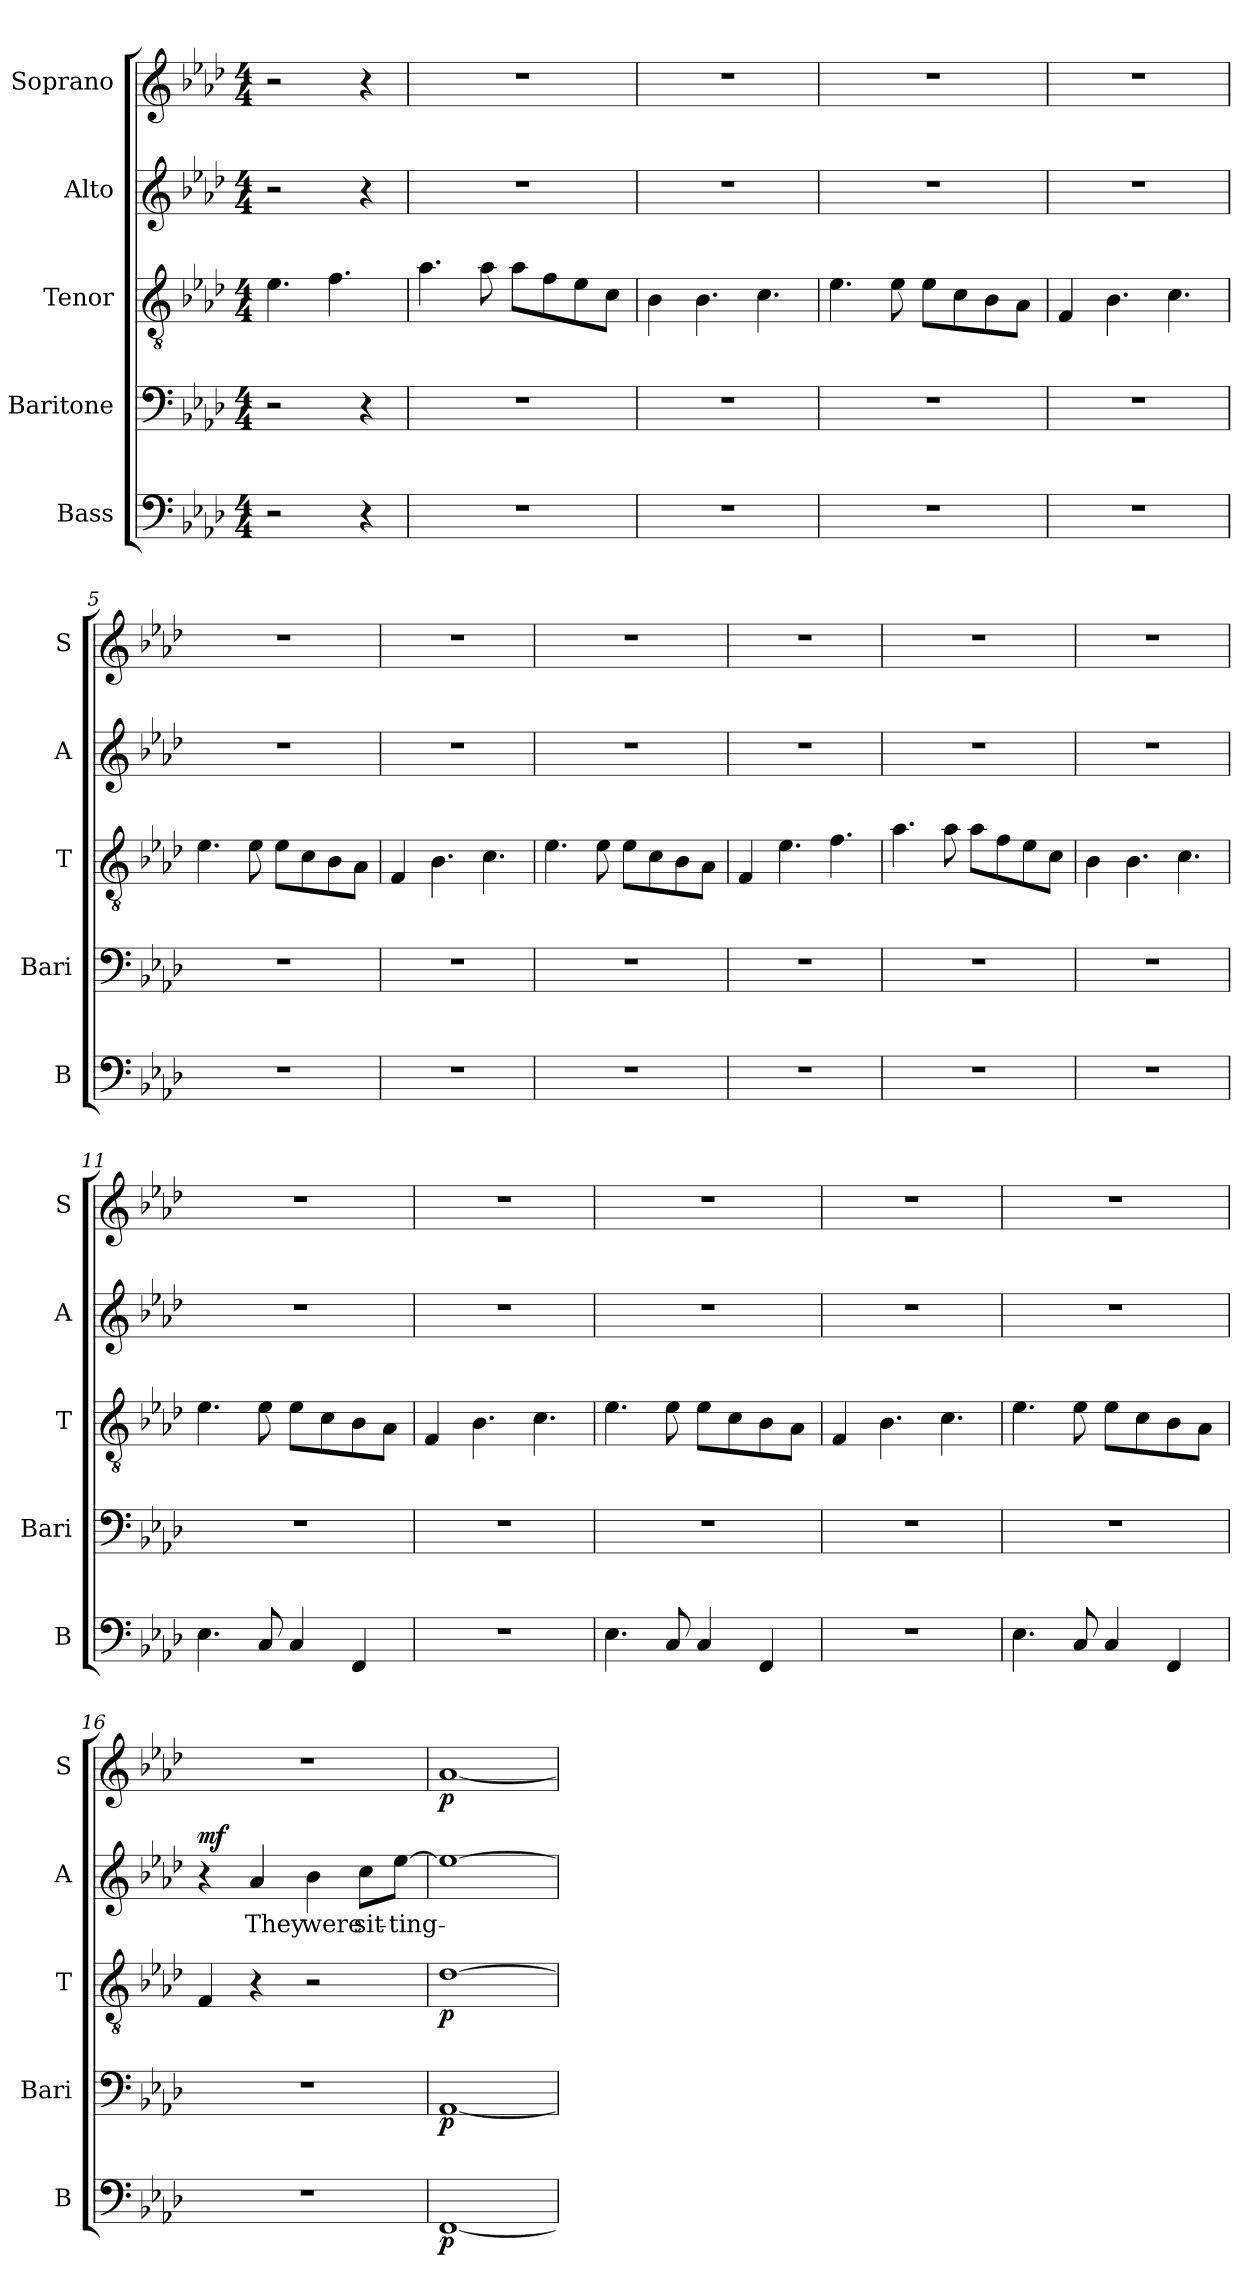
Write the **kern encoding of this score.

**kern	**dynam	**kern	**dynam	**kern	**dynam	**kern	**text	**dynam	**kern	**dynam
*part5	*part5	*part4	*part4	*part3	*part3	*part2	*part2	*part2	*part1	*part1
*staff5	*staff5	*staff4	*staff4	*staff3	*staff3	*staff2	*staff2	*staff2	*staff1	*staff1
*I"Bass	*	*I"Baritone	*	*I"Tenor	*	*I"Alto	*	*	*I"Soprano	*
*I'B	*	*I'Bari	*	*I'T	*	*I'A	*	*	*I'S	*
*clefF4	*	*clefF4	*	*clefGv2	*	*clefG2	*	*	*clefG2	*
*k[b-e-a-d-]	*	*k[b-e-a-d-]	*	*k[b-e-a-d-]	*	*k[b-e-a-d-]	*	*	*k[b-e-a-d-]	*
*M4/4	*	*M4/4	*	*M4/4	*	*M4/4	*	*	*M4/4	*
*MM180	*	*MM180	*	*MM180	*	*MM180	*	*	*MM180	*
=	=	=	=	=	=	=	=	=	=	=
2r	.	2r	.	4.e-\	.	2r	.	.	2r	.
.	.	.	.	4.f\	.	.	.	.	.	.
4r	.	4r	.	.	.	4r	.	.	4r	.
=1	=1	=1	=1	=1	=1	=1	=1	=1	=1	=1
1r	.	1r	.	4.a-\	.	1r	.	.	1r	.
.	.	.	.	8a-\	.	.	.	.	.	.
.	.	.	.	8a-\L	.	.	.	.	.	.
.	.	.	.	8f\	.	.	.	.	.	.
.	.	.	.	8e-\	.	.	.	.	.	.
.	.	.	.	8c\J	.	.	.	.	.	.
=2	=2	=2	=2	=2	=2	=2	=2	=2	=2	=2
1r	.	1r	.	4B-\	.	1r	.	.	1r	.
.	.	.	.	4.B-\	.	.	.	.	.	.
.	.	.	.	4.c\	.	.	.	.	.	.
=3	=3	=3	=3	=3	=3	=3	=3	=3	=3	=3
1r	.	1r	.	4.e-\	.	1r	.	.	1r	.
.	.	.	.	8e-\	.	.	.	.	.	.
.	.	.	.	8e-\L	.	.	.	.	.	.
.	.	.	.	8c\	.	.	.	.	.	.
.	.	.	.	8B-\	.	.	.	.	.	.
.	.	.	.	8A-\J	.	.	.	.	.	.
=4	=4	=4	=4	=4	=4	=4	=4	=4	=4	=4
1r	.	1r	.	4F/	.	1r	.	.	1r	.
.	.	.	.	4.B-\	.	.	.	.	.	.
.	.	.	.	4.c\	.	.	.	.	.	.
=5	=5	=5	=5	=5	=5	=5	=5	=5	=5	=5
1r	.	1r	.	4.e-\	.	1r	.	.	1r	.
.	.	.	.	8e-\	.	.	.	.	.	.
.	.	.	.	8e-\L	.	.	.	.	.	.
.	.	.	.	8c\	.	.	.	.	.	.
.	.	.	.	8B-\	.	.	.	.	.	.
.	.	.	.	8A-\J	.	.	.	.	.	.
!!LO:LB:g=z
=6	=6	=6	=6	=6	=6	=6	=6	=6	=6	=6
1r	.	1r	.	4F/	.	1r	.	.	1r	.
.	.	.	.	4.B-\	.	.	.	.	.	.
.	.	.	.	4.c\	.	.	.	.	.	.
=7	=7	=7	=7	=7	=7	=7	=7	=7	=7	=7
1r	.	1r	.	4.e-\	.	1r	.	.	1r	.
.	.	.	.	8e-\	.	.	.	.	.	.
.	.	.	.	8e-\L	.	.	.	.	.	.
.	.	.	.	8c\	.	.	.	.	.	.
.	.	.	.	8B-\	.	.	.	.	.	.
.	.	.	.	8A-\J	.	.	.	.	.	.
=8	=8	=8	=8	=8	=8	=8	=8	=8	=8	=8
1r	.	1r	.	4F/	.	1r	.	.	1r	.
.	.	.	.	4.e-\	.	.	.	.	.	.
.	.	.	.	4.f\	.	.	.	.	.	.
=9	=9	=9	=9	=9	=9	=9	=9	=9	=9	=9
1r	.	1r	.	4.a-\	.	1r	.	.	1r	.
.	.	.	.	8a-\	.	.	.	.	.	.
.	.	.	.	8a-\L	.	.	.	.	.	.
.	.	.	.	8f\	.	.	.	.	.	.
.	.	.	.	8e-\	.	.	.	.	.	.
.	.	.	.	8c\J	.	.	.	.	.	.
=10	=10	=10	=10	=10	=10	=10	=10	=10	=10	=10
1r	.	1r	.	4B-\	.	1r	.	.	1r	.
.	.	.	.	4.B-\	.	.	.	.	.	.
.	.	.	.	4.c\	.	.	.	.	.	.
=11	=11	=11	=11	=11	=11	=11	=11	=11	=11	=11
4.E-\	.	1r	.	4.e-\	.	1r	.	.	1r	.
8C/	.	.	.	8e-\	.	.	.	.	.	.
4C/	.	.	.	8e-\L	.	.	.	.	.	.
.	.	.	.	8c\	.	.	.	.	.	.
4FF/	.	.	.	8B-\	.	.	.	.	.	.
.	.	.	.	8A-\J	.	.	.	.	.	.
=12	=12	=12	=12	=12	=12	=12	=12	=12	=12	=12
1r	.	1r	.	4F/	.	1r	.	.	1r	.
.	.	.	.	4.B-\	.	.	.	.	.	.
.	.	.	.	4.c\	.	.	.	.	.	.
!!LO:PB:g=z
=13	=13	=13	=13	=13	=13	=13	=13	=13	=13	=13
4.E-\	.	1r	.	4.e-\	.	1r	.	.	1r	.
8C/	.	.	.	8e-\	.	.	.	.	.	.
4C/	.	.	.	8e-\L	.	.	.	.	.	.
.	.	.	.	8c\	.	.	.	.	.	.
4FF/	.	.	.	8B-\	.	.	.	.	.	.
.	.	.	.	8A-\J	.	.	.	.	.	.
=14	=14	=14	=14	=14	=14	=14	=14	=14	=14	=14
1r	.	1r	.	4F/	.	1r	.	.	1r	.
.	.	.	.	4.B-\	.	.	.	.	.	.
.	.	.	.	4.c\	.	.	.	.	.	.
=15	=15	=15	=15	=15	=15	=15	=15	=15	=15	=15
4.E-\	.	1r	.	4.e-\	.	1r	.	.	1r	.
8C/	.	.	.	8e-\	.	.	.	.	.	.
4C/	.	.	.	8e-\L	.	.	.	.	.	.
.	.	.	.	8c\	.	.	.	.	.	.
4FF/	.	.	.	8B-\	.	.	.	.	.	.
.	.	.	.	8A-\J	.	.	.	.	.	.
=16	=16	=16	=16	=16	=16	=16	=16	=16	=16	=16
!	!	!	!	!	!	!	!	!LO:DY:b	!	!
1r	.	1r	.	4F/	.	4r	.	mf	1r	.
!	!	!	!	!	!	!	!LO:LY:b	!	!	!
.	.	.	.	4r	.	4a-/	They	.	.	.
!	!	!	!	!	!	!	!LO:LY:b	!	!	!
.	.	.	.	2r	.	4b-\	were	.	.	.
!	!	!	!	!	!	!	!LO:LY:b	!	!	!
.	.	.	.	.	.	8cc\L	sit-	.	.	.
!	!	!	!	!	!	!	!LO:LY:b	!	!	!
.	.	.	.	.	.	[8ee-\J	-ting-	.	.	.
=17	=17	=17	=17	=17	=17	=17	=17	=17	=17	=17
!	!LO:DY:b	!	!LO:DY:b	!	!LO:DY:b	!	!	!	!	!LO:DY:b
[1FF	p	[1AA-	p	[1d-	p	1ee-_	.	.	[1a-	p
=	=	=	=	=	=	=	=	=	=	=
*-	*-	*-	*-	*-	*-	*-	*-	*-	*-	*-
